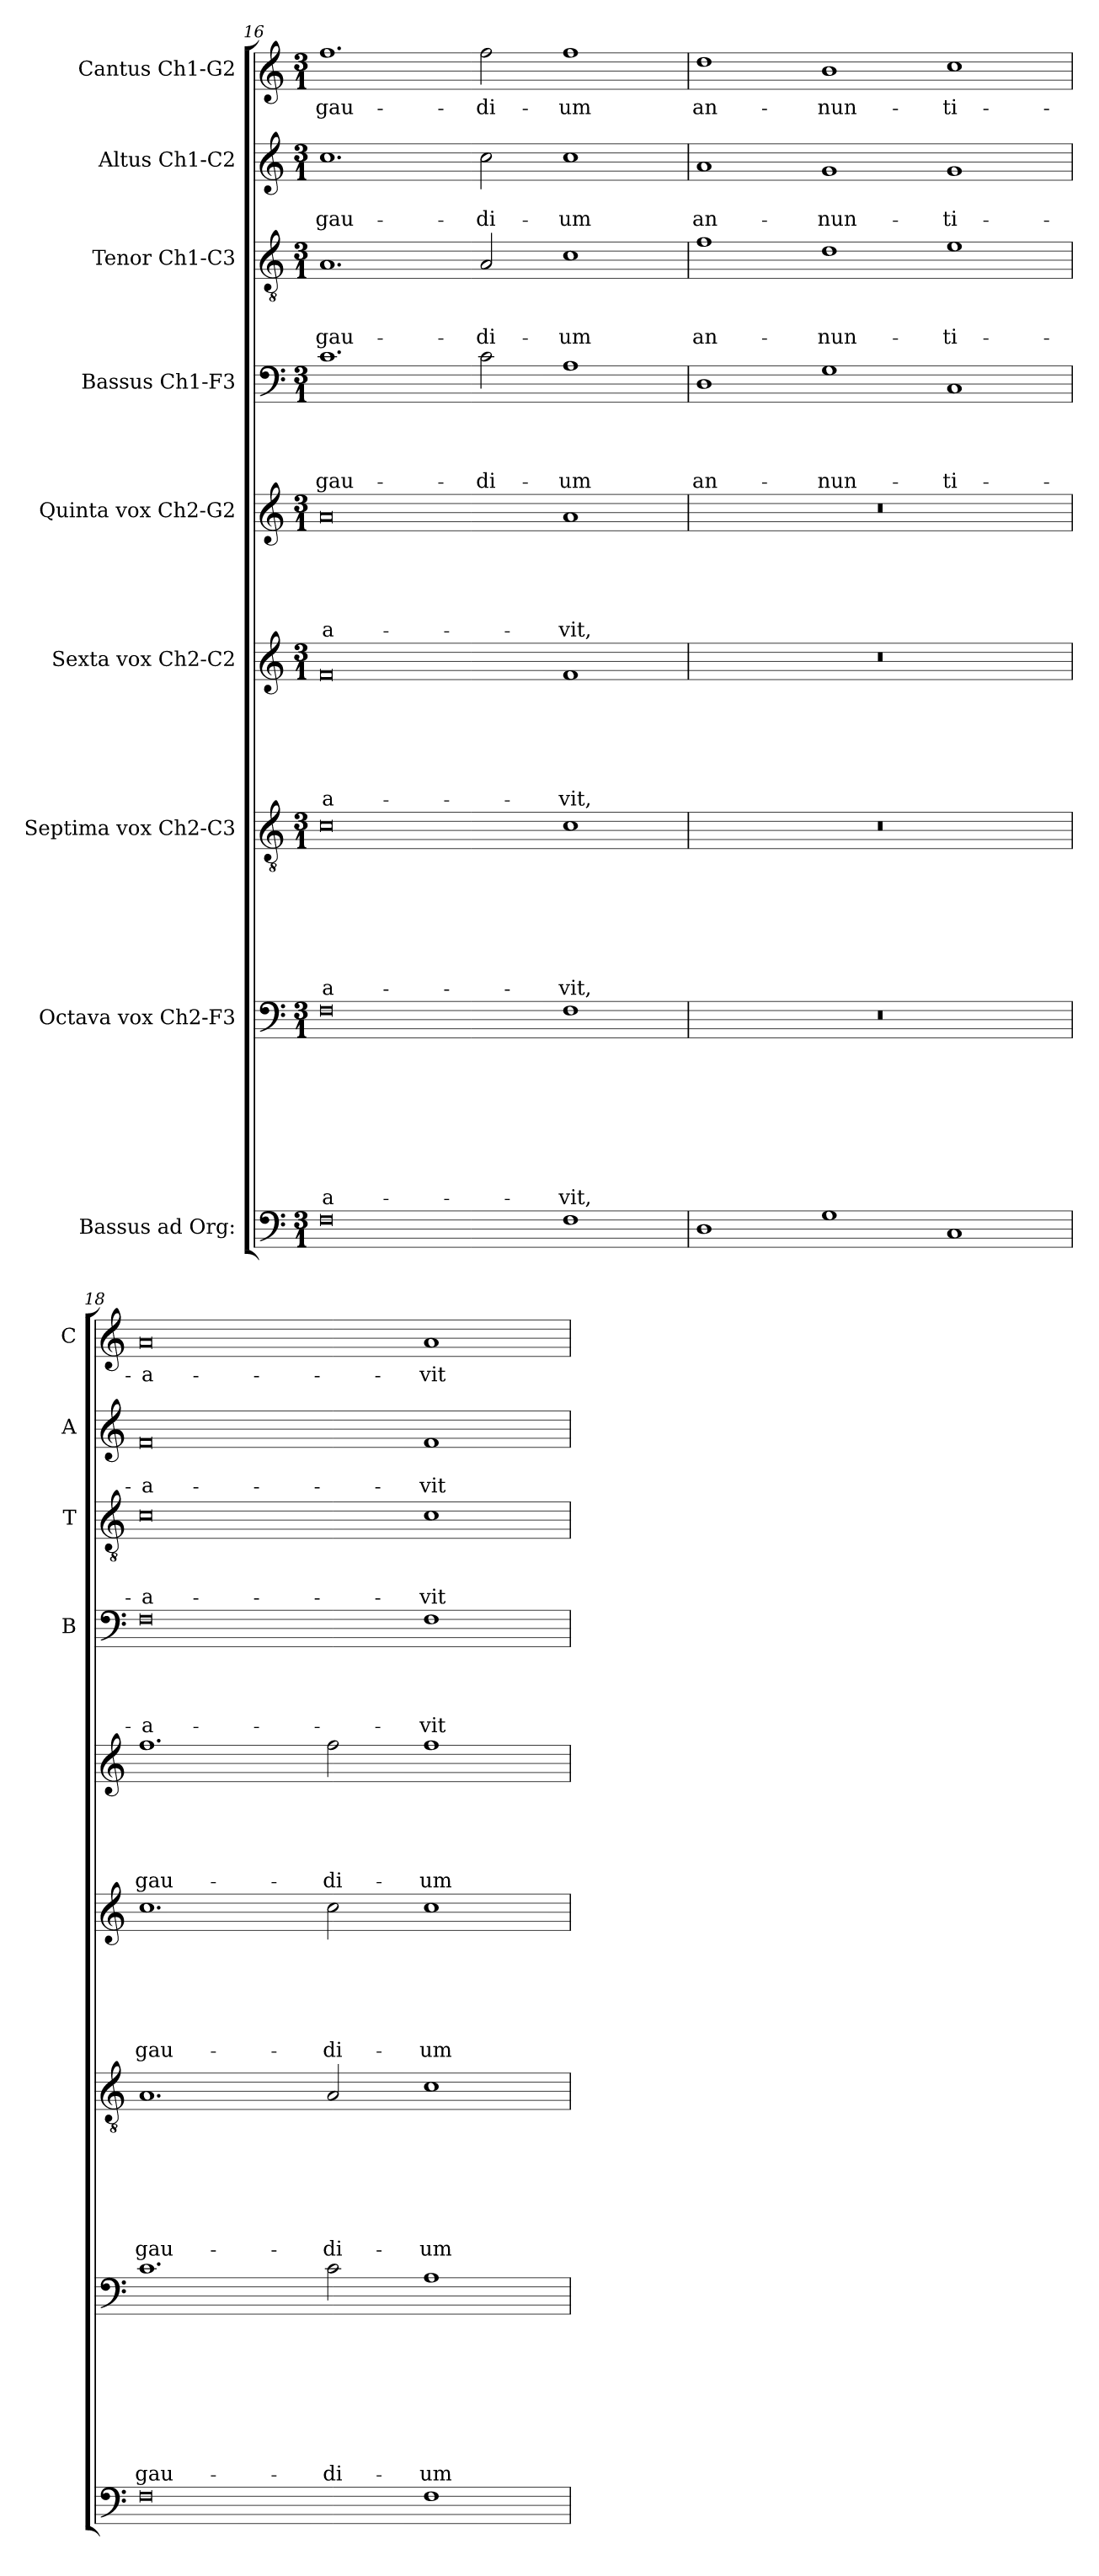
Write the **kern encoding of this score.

**kern	**kern	**text	**text	**text	**text	**text	**text	**text	**text	**kern	**text	**text	**text	**text	**text	**text	**text	**kern	**text	**text	**text	**text	**text	**text	**kern	**text	**text	**text	**text	**text	**kern	**text	**text	**text	**text	**kern	**text	**text	**text	**kern	**text	**text	**kern	**text
*part9	*part8	*part8	*part8	*part8	*part8	*part8	*part8	*part8	*part8	*part7	*part7	*part7	*part7	*part7	*part7	*part7	*part7	*part6	*part6	*part6	*part6	*part6	*part6	*part6	*part5	*part5	*part5	*part5	*part5	*part5	*part4	*part4	*part4	*part4	*part4	*part3	*part3	*part3	*part3	*part2	*part2	*part2	*part1	*part1
*staff9	*staff8	*staff8	*staff8	*staff8	*staff8	*staff8	*staff8	*staff8	*staff8	*staff7	*staff7	*staff7	*staff7	*staff7	*staff7	*staff7	*staff7	*staff6	*staff6	*staff6	*staff6	*staff6	*staff6	*staff6	*staff5	*staff5	*staff5	*staff5	*staff5	*staff5	*staff4	*staff4	*staff4	*staff4	*staff4	*staff3	*staff3	*staff3	*staff3	*staff2	*staff2	*staff2	*staff1	*staff1
*I"Bassus ad Org:	*I"Octava vox Ch2-F3	*	*	*	*	*	*	*	*	*I"Septima vox Ch2-C3	*	*	*	*	*	*	*	*I"Sexta vox Ch2-C2	*	*	*	*	*	*	*I"Quinta vox Ch2-G2	*	*	*	*	*	*I"Bassus Ch1-F3	*	*	*	*	*I"Tenor Ch1-C3	*	*	*	*I"Altus Ch1-C2	*	*	*I"Cantus Ch1-G2	*
*	*	*	*	*	*	*	*	*	*	*	*	*	*	*	*	*	*	*	*	*	*	*	*	*	*	*	*	*	*	*	*I'B	*	*	*	*	*I'T	*	*	*	*I'A	*	*	*I'C	*
!!LO:PB:g=z
*clefF4	*clefF4	*	*	*	*	*	*	*	*	*clefGv2	*	*	*	*	*	*	*	*clefG2	*	*	*	*	*	*	*clefG2	*	*	*	*	*	*clefF4	*	*	*	*	*clefGv2	*	*	*	*clefG2	*	*	*clefG2	*
*k[]	*k[]	*	*	*	*	*	*	*	*	*k[]	*	*	*	*	*	*	*	*k[]	*	*	*	*	*	*	*k[]	*	*	*	*	*	*k[]	*	*	*	*	*k[]	*	*	*	*k[]	*	*	*k[]	*
*C:	*C:	*	*	*	*	*	*	*	*	*C:	*	*	*	*	*	*	*	*C:	*	*	*	*	*	*	*C:	*	*	*	*	*	*C:	*	*	*	*	*C:	*	*	*	*C:	*	*	*C:	*
*M3/1	*M3/1	*	*	*	*	*	*	*	*	*M3/1	*	*	*	*	*	*	*	*M3/1	*	*	*	*	*	*	*M3/1	*	*	*	*	*	*M3/1	*	*	*	*	*M3/1	*	*	*	*M3/1	*	*	*M3/1	*
=16	=16	=16	=16	=16	=16	=16	=16	=16	=16	=16	=16	=16	=16	=16	=16	=16	=16	=16	=16	=16	=16	=16	=16	=16	=16	=16	=16	=16	=16	=16	=16	=16	=16	=16	=16	=16	=16	=16	=16	=16	=16	=16	=16	=16
!	!	!	!	!	!	!	!	!	!LO:LY:b	!	!	!	!	!	!	!	!LO:LY:b	!	!	!	!	!	!	!LO:LY:b	!	!	!	!	!	!LO:LY:b	!	!	!	!	!LO:LY:b	!	!	!	!LO:LY:b	!	!	!LO:LY:b	!	!LO:LY:b
0F	0F	.	.	.	.	.	.	.	-a-	0c	.	.	.	.	.	.	-a-	0f	.	.	.	.	.	-a-	0a	.	.	.	.	-a-	1.c	.	.	.	gau-	1.A	.	.	gau-	1.cc	.	gau-	1.ff	gau-
!	!	!	!	!	!	!	!	!	!	!	!	!	!	!	!	!	!	!	!	!	!	!	!	!	!	!	!	!	!	!	!	!	!	!	!LO:LY:b	!	!	!	!LO:LY:b	!	!	!LO:LY:b	!	!LO:LY:b
.	.	.	.	.	.	.	.	.	.	.	.	.	.	.	.	.	.	.	.	.	.	.	.	.	.	.	.	.	.	.	2c\	.	.	.	-di-	2A/	.	.	-di-	2cc\	.	-di-	2ff\	-di-
!	!	!	!	!	!	!	!	!	!LO:LY:b	!	!	!	!	!	!	!	!LO:LY:b	!	!	!	!	!	!	!LO:LY:b	!	!	!	!	!	!LO:LY:b	!	!	!	!	!LO:LY:b	!	!	!	!LO:LY:b	!	!	!LO:LY:b	!	!LO:LY:b
1F	1F	.	.	.	.	.	.	.	-vit,	1c	.	.	.	.	.	.	-vit,	1f	.	.	.	.	.	-vit,	1a	.	.	.	.	-vit,	1A	.	.	.	-um	1c	.	.	-um	1cc	.	-um	1ff	-um
=17	=17	=17	=17	=17	=17	=17	=17	=17	=17	=17	=17	=17	=17	=17	=17	=17	=17	=17	=17	=17	=17	=17	=17	=17	=17	=17	=17	=17	=17	=17	=17	=17	=17	=17	=17	=17	=17	=17	=17	=17	=17	=17	=17	=17
!	!	!	!	!	!	!	!	!	!	!	!	!	!	!	!	!	!	!	!	!	!	!	!	!	!	!	!	!	!	!	!	!	!	!	!LO:LY:b	!	!	!	!LO:LY:b	!	!	!LO:LY:b	!	!LO:LY:b
1D	0.r	.	.	.	.	.	.	.	.	0.r	.	.	.	.	.	.	.	0.r	.	.	.	.	.	.	0.r	.	.	.	.	.	1D	.	.	.	an-	1f	.	.	an-	1a	.	an-	1dd	an-
!	!	!	!	!	!	!	!	!	!	!	!	!	!	!	!	!	!	!	!	!	!	!	!	!	!	!	!	!	!	!	!	!	!	!	!LO:LY:b	!	!	!	!LO:LY:b	!	!	!LO:LY:b	!	!LO:LY:b
1G	.	.	.	.	.	.	.	.	.	.	.	.	.	.	.	.	.	.	.	.	.	.	.	.	.	.	.	.	.	.	1G	.	.	.	-nun-	1d	.	.	-nun-	1g	.	-nun-	1b	-nun-
!	!	!	!	!	!	!	!	!	!	!	!	!	!	!	!	!	!	!	!	!	!	!	!	!	!	!	!	!	!	!	!	!	!	!	!LO:LY:b	!	!	!	!LO:LY:b	!	!	!LO:LY:b	!	!LO:LY:b
1C	.	.	.	.	.	.	.	.	.	.	.	.	.	.	.	.	.	.	.	.	.	.	.	.	.	.	.	.	.	.	1C	.	.	.	-ti-	1e	.	.	-ti-	1g	.	-ti-	1cc	-ti-
=18	=18	=18	=18	=18	=18	=18	=18	=18	=18	=18	=18	=18	=18	=18	=18	=18	=18	=18	=18	=18	=18	=18	=18	=18	=18	=18	=18	=18	=18	=18	=18	=18	=18	=18	=18	=18	=18	=18	=18	=18	=18	=18	=18	=18
!	!	!	!	!	!	!	!	!	!LO:LY:b	!	!	!	!	!	!	!	!LO:LY:b	!	!	!	!	!	!	!LO:LY:b	!	!	!	!	!	!LO:LY:b	!	!	!	!	!LO:LY:b	!	!	!	!LO:LY:b	!	!	!LO:LY:b	!	!LO:LY:b
0F	1.c	.	.	.	.	.	.	.	gau-	1.A	.	.	.	.	.	.	gau-	1.cc	.	.	.	.	.	gau-	1.ff	.	.	.	.	gau-	0F	.	.	.	-a-	0c	.	.	-a-	0f	.	-a-	0a	-a-
!	!	!	!	!	!	!	!	!	!LO:LY:b	!	!	!	!	!	!	!	!LO:LY:b	!	!	!	!	!	!	!LO:LY:b	!	!	!	!	!	!LO:LY:b	!	!	!	!	!	!	!	!	!	!	!	!	!	!
.	2c\	.	.	.	.	.	.	.	-di-	2A/	.	.	.	.	.	.	-di-	2cc\	.	.	.	.	.	-di-	2ff\	.	.	.	.	-di-	.	.	.	.	.	.	.	.	.	.	.	.	.	.
!	!	!	!	!	!	!	!	!	!LO:LY:b	!	!	!	!	!	!	!	!LO:LY:b	!	!	!	!	!	!	!LO:LY:b	!	!	!	!	!	!LO:LY:b	!	!	!	!	!LO:LY:b	!	!	!	!LO:LY:b	!	!	!LO:LY:b	!	!LO:LY:b
1F	1A	.	.	.	.	.	.	.	-um	1c	.	.	.	.	.	.	-um	1cc	.	.	.	.	.	-um	1ff	.	.	.	.	-um	1F	.	.	.	-vit	1c	.	.	-vit	1f	.	-vit	1a	-vit
=	=	=	=	=	=	=	=	=	=	=	=	=	=	=	=	=	=	=	=	=	=	=	=	=	=	=	=	=	=	=	=	=	=	=	=	=	=	=	=	=	=	=	=	=
*-	*-	*-	*-	*-	*-	*-	*-	*-	*-	*-	*-	*-	*-	*-	*-	*-	*-	*-	*-	*-	*-	*-	*-	*-	*-	*-	*-	*-	*-	*-	*-	*-	*-	*-	*-	*-	*-	*-	*-	*-	*-	*-	*-	*-
